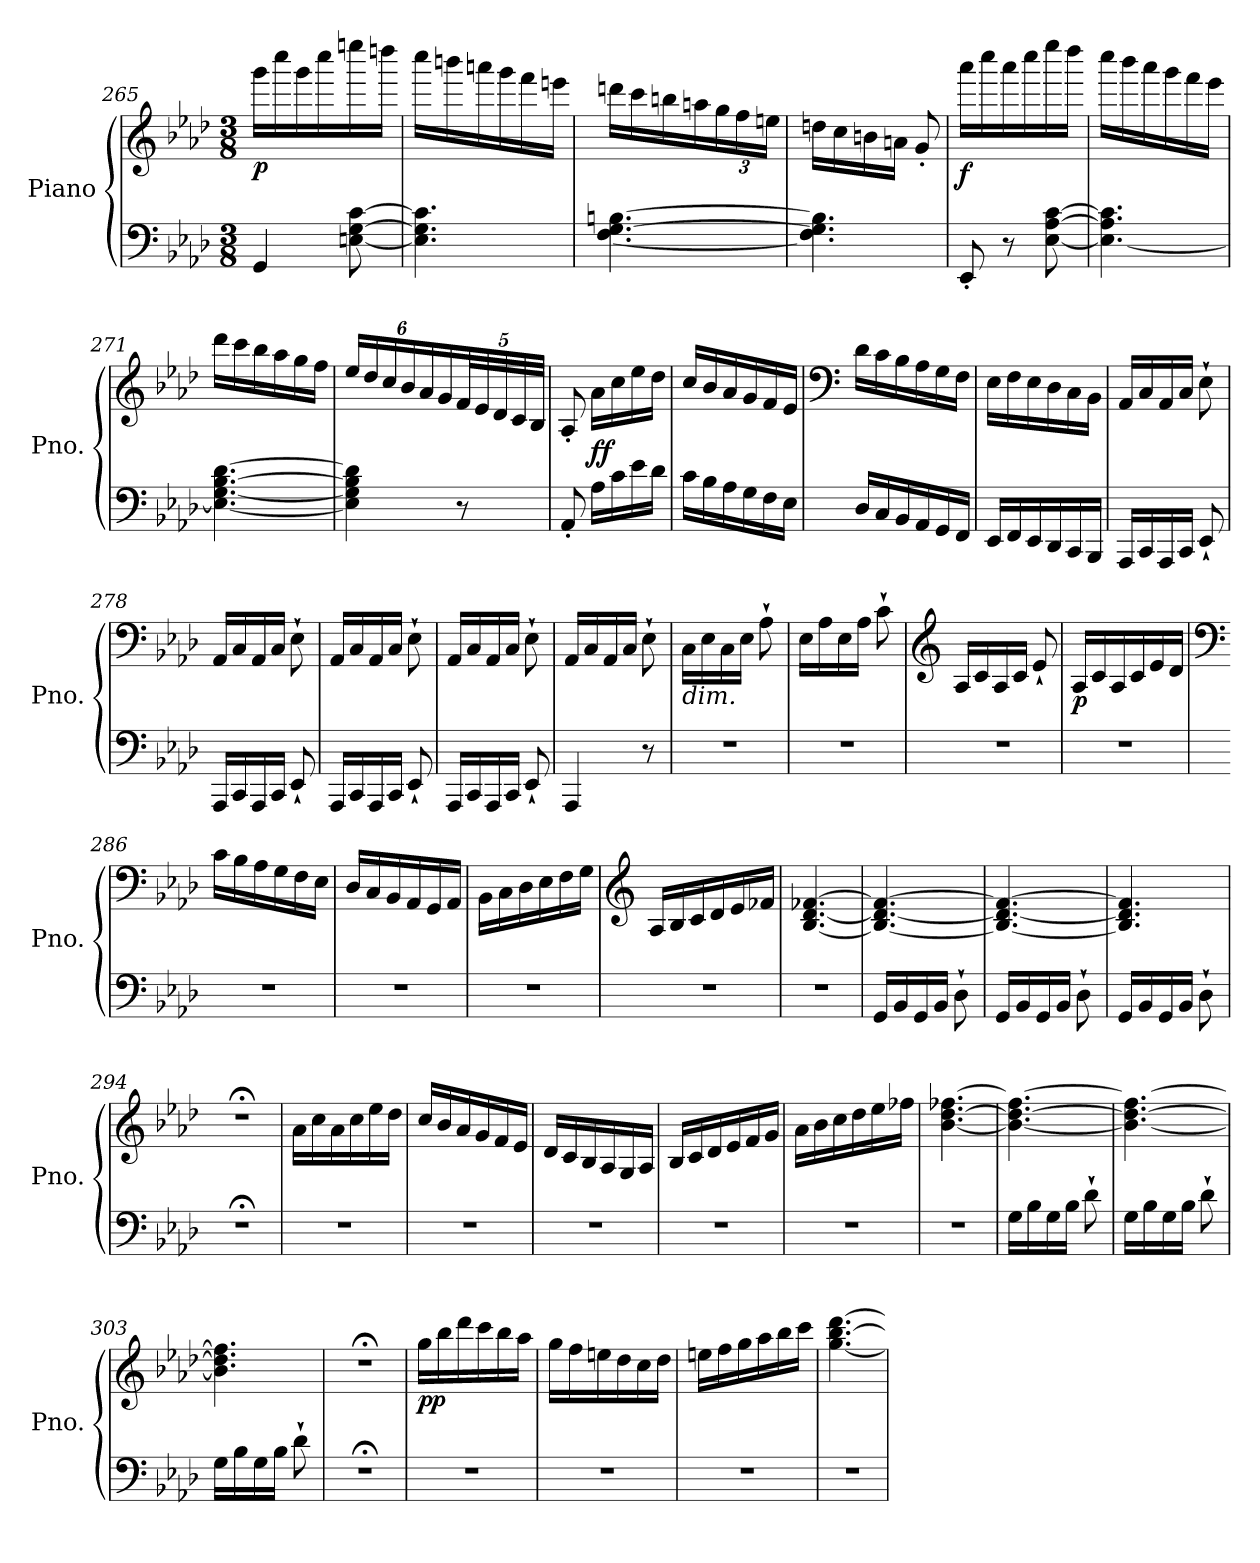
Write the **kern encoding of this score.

**kern	**kern	**dynam
*part1	*part1	*part1
*staff2	*staff1	*staff1/2
*I"Piano	*	*
*I'Pno.	*	*
*clefF4	*clefG2	*
*k[b-e-a-d-]	*k[b-e-a-d-]	*
*M3/8	*M3/8	*
=265	=265	=265
!	!	!LO:DY:b
4GG/	16ggg\LL	p
.	16cccc\	.
.	16ggg\	.
.	16cccc\	.
[8En\ [8G\ [8c\	16eeeen\	.
.	16ddddn\JJ	.
=266	=266	=266
4.E\] 4.G\] 4.c\]	16cccc\LL	.
.	16bbbn\	.
.	16aaan\	.
.	16ggg\	.
.	16fff\	.
.	16eeen\JJ	.
=267	=267	=267
[4.F\ [4.G\ [4.Bn\	16dddn\LL	.
.	16ccc\	.
.	16bbn\	.
.	16aan\	.
*	*Xbrackettup	*
.	24gg\	.
.	24ff\	.
.	24een\JJ	.
!!LO:LB:g=z
=268	=268	=268
4.F\] 4.G\] 4.B\]	16ddn\LL	.
.	16cc\	.
.	16bn\	.
.	16an\JJ	.
.	8g'/	.
=269	=269	=269
!	!	!LO:DY:b
8EE-'/	16aaa-\LL	f
.	16cccc\	.
8r	16aaa-\	.
.	16cccc\	.
[8E-\ [8A-\ [8c\	16eeee-\	.
.	16dddd-\JJ	.
=270	=270	=270
4.E-\_ 4.A-\] 4.c\]	16cccc\LL	.
.	16bbb-\	.
.	16aaa-\	.
.	16ggg\	.
.	16fff\	.
.	16eee-\JJ	.
=271	=271	=271
4.E-\_ [4.G\ [4.B-\ [4.d-\	16ddd-\LL	.
.	16ccc\	.
.	16bb-\	.
.	16aa-\	.
.	16gg\	.
.	16ff\JJ	.
=272	=272	=272
4E-\] 4G\] 4B-\] 4d-\]	24ee-/LL	.
.	24dd-/	.
.	24cc/	.
.	24b-/	.
.	24a-/	.
.	24g/	.
8r	40f/L	.
.	40e-/	.
.	40d-/	.
.	40c/	.
.	40B-/JJJ	.
!!LO:LB:g=z
=273	=273	=273
8AA-'/	8A-'/	.
!	!	!LO:DY:b
16A-\LL	16a-\LL	ff
16c\	16cc\	.
16e-\	16ee-\	.
16d-\JJ	16dd-\JJ	.
=274	=274	=274
16c\LL	16cc/LL	.
16B-\	16b-/	.
16A-\	16a-/	.
16G\	16g/	.
16F\	16f/	.
16E-\JJ	16e-/JJ	.
=275	=275	=275
*	*clefF4	*
16D-/LL	16d-\LL	.
16C/	16c\	.
16BB-/	16B-\	.
16AA-/	16A-\	.
16GG/	16G\	.
16FF/JJ	16F\JJ	.
=276	=276	=276
16EE-/LL	16E-\LL	.
16FF/	16F\	.
16EE-/	16E-\	.
16DD-/	16D-\	.
16CC/	16C\	.
16BBB-/JJ	16BB-\JJ	.
=277	=277	=277
16AAA-/LL	16AA-/LL	.
16CC/	16C/	.
16AAA-/	16AA-/	.
16CC/JJ	16C/JJ	.
8EE-`/	8E-`\	.
=278	=278	=278
16AAA-/LL	16AA-/LL	.
16CC/	16C/	.
16AAA-/	16AA-/	.
16CC/JJ	16C/JJ	.
8EE-`/	8E-`\	.
!!LO:LB:g=z
=279	=279	=279
16AAA-/LL	16AA-/LL	.
16CC/	16C/	.
16AAA-/	16AA-/	.
16CC/JJ	16C/JJ	.
8EE-`/	8E-`\	.
=280	=280	=280
16AAA-/LL	16AA-/LL	.
16CC/	16C/	.
16AAA-/	16AA-/	.
16CC/JJ	16C/JJ	.
8EE-`/	8E-`\	.
=281	=281	=281
4AAA-/	16AA-/LL	.
.	16C/	.
.	16AA-/	.
.	16C/JJ	.
8r	8E-`\	.
=282	=282	=282
!	!LO:TX:b:i:t=dim.	!
4.r	16C\LL	.
.	16E-\	.
.	16C\	.
.	16E-\JJ	.
.	8A-`\	.
=283	=283	=283
4.r	16E-\LL	.
.	16A-\	.
.	16E-\	.
.	16A-\JJ	.
.	8c`\	.
=284	=284	=284
*	*clefG2	*
4.r	16A-/LL	.
.	16c/	.
.	16A-/	.
.	16c/JJ	.
.	8e-`/	.
!!LO:LB:g=z
=285	=285	=285
!	!	!LO:DY:b
4.r	16A-/LL	p
.	16c/	.
.	16A-/	.
.	16c/	.
.	16e-/	.
.	16d-/JJ	.
=286	=286	=286
*	*clefF4	*
4.r	16c\LL	.
.	16B-\	.
.	16A-\	.
.	16G\	.
.	16F\	.
.	16E-\JJ	.
=287	=287	=287
4.r	16D-/LL	.
.	16C/	.
.	16BB-/	.
.	16AA-/	.
.	16GG/	.
.	16AA-/JJ	.
=288	=288	=288
4.r	16BB-\LL	.
.	16C\	.
.	16D-\	.
.	16E-\	.
.	16F\	.
.	16G\JJ	.
=289	=289	=289
*	*clefG2	*
4.r	16A-/LL	.
.	16B-/	.
.	16c/	.
.	16d-/	.
.	16e-/	.
.	16f-X/JJ	.
=290	=290	=290
4.r	[4.B-/ [4.d-/ [4.f-X/	.
=291	=291	=291
16GG/LL	4.B-/_ 4.d-/_ 4.f-/_	.
16BB-/	.	.
16GG/	.	.
16BB-/JJ	.	.
8D-`\	.	.
!!LO:LB:g=z
=292	=292	=292
16GG/LL	4.B-/_ 4.d-/_ 4.f-/_	.
16BB-/	.	.
16GG/	.	.
16BB-/JJ	.	.
8D-`\	.	.
=293	=293	=293
16GG/LL	4.B-/] 4.d-/] 4.f-/]	.
16BB-/	.	.
16GG/	.	.
16BB-/JJ	.	.
8D-`\	.	.
=294	=294	=294
4.r;<	4.r;<	.
=295	=295	=295
4.r	16a-\LL	.
.	16cc\	.
.	16a-\	.
.	16cc\	.
.	16ee-\	.
.	16dd-\JJ	.
=296	=296	=296
4.r	16cc/LL	.
.	16b-/	.
.	16a-/	.
.	16g/	.
.	16f/	.
.	16e-/JJ	.
=297	=297	=297
4.r	16d-/LL	.
.	16c/	.
.	16B-/	.
.	16A-/	.
.	16G/	.
.	16A-/JJ	.
=298	=298	=298
4.r	16B-/LL	.
.	16c/	.
.	16d-/	.
.	16e-/	.
.	16f/	.
.	16g/JJ	.
=299	=299	=299
4.r	16a-\LL	.
.	16b-\	.
.	16cc\	.
.	16dd-\	.
.	16ee-\	.
.	16ff-X\JJ	.
!!LO:PB:g=z
=300	=300	=300
4.r	[4.b-\ [4.dd-\ [4.ff-X\	.
=301	=301	=301
16G\LL	4.b-\_ 4.dd-\_ 4.ff-\_	.
16B-\	.	.
16G\	.	.
16B-\JJ	.	.
8d-`\	.	.
=302	=302	=302
16G\LL	4.b-\_ 4.dd-\_ 4.ff-\_	.
16B-\	.	.
16G\	.	.
16B-\JJ	.	.
8d-`\	.	.
=303	=303	=303
16G\LL	4.b-\] 4.dd-\] 4.ff-\]	.
16B-\	.	.
16G\	.	.
16B-\JJ	.	.
8d-`\	.	.
=304	=304	=304
4.r;<	4.r;<	.
=305	=305	=305
!	!	!LO:DY:b
4.r	16gg\LL	pp
.	16bb-\	.
.	16ddd-\	.
.	16ccc\	.
.	16bb-\	.
.	16aa-\JJ	.
=306	=306	=306
4.r	16gg\LL	.
.	16ff\	.
.	16een\	.
.	16dd-\	.
.	16cc\	.
.	16dd-\JJ	.
=307	=307	=307
4.r	16een\LL	.
.	16ff\	.
.	16gg\	.
.	16aa-\	.
.	16bb-\	.
.	16ccc\JJ	.
=308	=308	=308
4.r	[4.gg\ [4.bb-\ [4.ddd-\	.
=	=	=
*-	*-	*-
